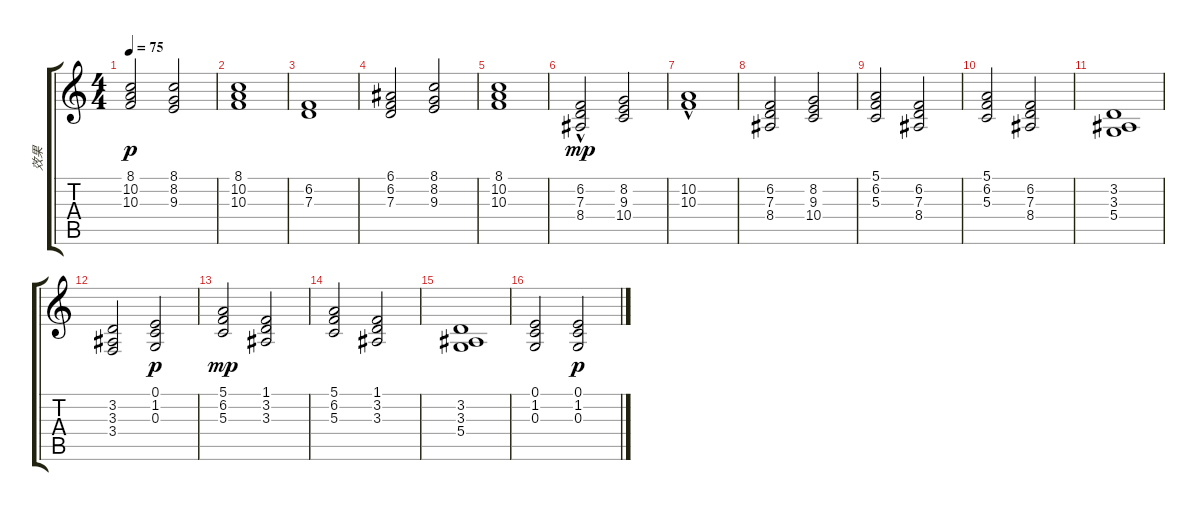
\track ("效果" "效果") {instrument pad2warm}
\staff {score tabs}
\tuning (E4 B3 G3 D3 A2 E2) {hide}
\ts (4 4)
\tempo 75
\clef g2
\ks c
(8.1 10.2 10.3).2{dy p} (8.1 8.2 9.3).2 |
(8.1 10.2 10.3).1 |
(6.2 7.3).1 |
(6.1 6.2 7.3).2 (8.1 8.2 9.3).2 |
(8.1 10.2 10.3).1 |
(6.2{hac} 7.3 8.4).2{dy mp} (8.2 9.3 10.4).2 |
(10.2{hac} 10.3).1 |
(6.2 7.3 8.4).2 (8.2 9.3 10.4).2 |
(5.1 6.2 5.3).2 (6.2 7.3 8.4).2 |
(5.1 6.2 5.3).2 (6.2 7.3 8.4).2 |
(3.2 3.3 5.4).1 |
(3.2 3.3 3.4).2 (0.1 1.2 0.3).2{dy p} |
(5.1 6.2 5.3).2{dy mp} (1.1 3.2 3.3).2 |
(5.1 6.2 5.3).2 (1.1 3.2 3.3).2 |
(3.2 3.3 5.4).1 |
(0.1 1.2 0.3).2 (0.1 1.2 0.3).2{dy p}
